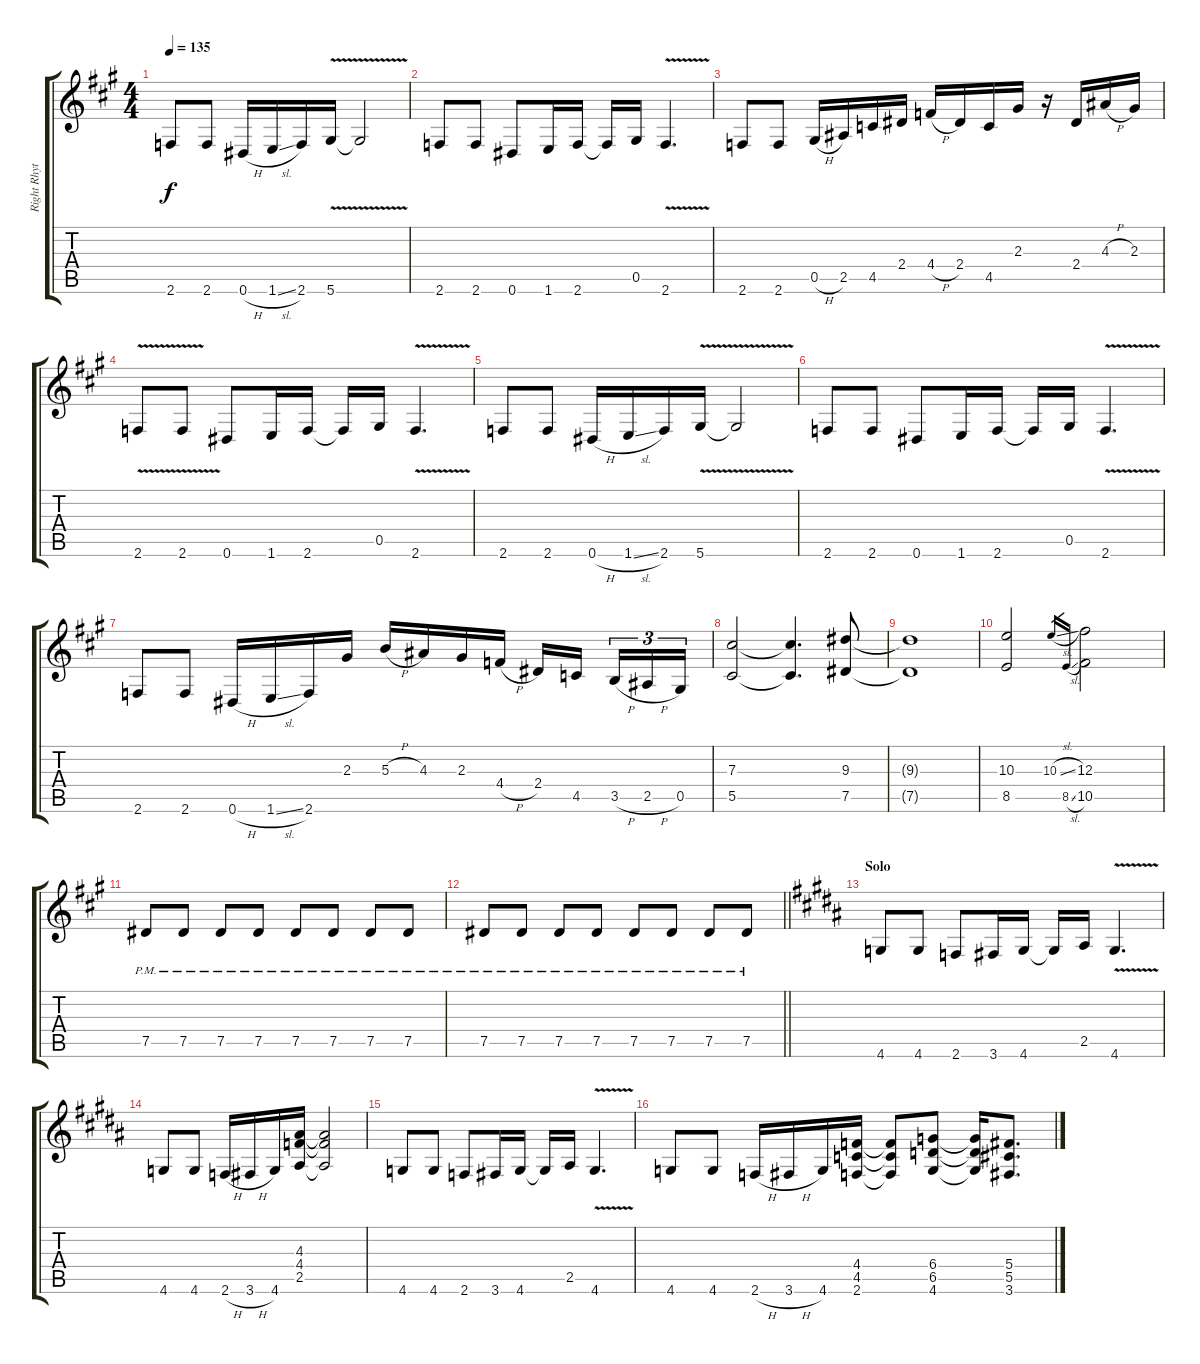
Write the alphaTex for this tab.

\track ("Right Rhythm" "Right Rhyt") {instrument distortionguitar}
\staff {score tabs}
\tuning (Eb4 Bb3 Gb3 Db3 Ab2 Eb2) {hide}
\ts (4 4)
\tempo 135
\clef g2
\ks f#minor
2.6.8{dy f} 2.6.8 0.6{h}.16 1.6{sl}.16 2.6.16 5.6{v}.16 5.6{t}.2 |
2.6.8 2.6.8 0.6.8 1.6.16 2.6.16 2.6{t}.16 0.5.16 2.6{v}.4{d} |
2.6.8 2.6.8 0.5{h}.16 2.5.16 4.5.16 2.4.16 4.4{h}.16 2.4.16 4.5.16 2.3.16 r.16 2.4.16 4.3{h}.16 2.3.16 |
2.6{v}.8 2.6{v}.8 0.6.8 1.6.16 2.6.16 2.6{t}.16 0.5.16 2.6{v}.4{d} |
2.6.8 2.6.8 0.6{h}.16 1.6{sl}.16 2.6.16 5.6{v}.16 5.6{t}.2 |
2.6.8 2.6.8 0.6.8 1.6.16 2.6.16 2.6{t}.16 0.5.16 2.6{v}.4{d} |
2.6.8 2.6.8 0.6{h}.16 1.6{sl}.16 2.6.16 2.3.16 5.3{h}.16 4.3.16 2.3.16 4.4{h}.16 2.4.16 4.5.16{beam splitsecondary} 3.5{h}.16{tu (3 2)} 2.5{h}.16{tu (3 2)} 0.5.16{tu (3 2)} |
(7.3 5.5).2 (7.3{t} 5.5{t}).4{d} (9.3 7.5).8 |
(9.3{t} 7.5{t}).1 |
(10.3 8.5).2 10.3{sl}.16{gr} 8.5{sl}.16{gr} (12.3 10.5).2 |
7.5{pm}.8 7.5{pm}.8 7.5{pm}.8 7.5{pm}.8 7.5{pm}.8 7.5{pm}.8 7.5{pm}.8 7.5{pm}.8 |
\barLineRight lightlight
7.5{pm}.8 7.5{pm}.8 7.5{pm}.8 7.5{pm}.8 7.5{pm}.8 7.5{pm}.8 7.5{pm}.8 7.5{pm}.8 |
\section ("" "Solo")
\ks g#minor
4.6.8 4.6.8 2.6.8 3.6.16 4.6.16 4.6{t}.16 2.5.16 4.6{v}.4{d} |
4.6.8 4.6.8 2.6{h}.16 3.6{h}.16 4.6.16 (4.3 4.4 2.5).16 (4.3{t} 4.4{t} 2.5{t}).2 |
4.6.8 4.6.8 2.6.8 3.6.16 4.6.16 4.6{t}.16 2.5.16 4.6{v}.4{d} |
4.6.8 4.6.8 2.6{h}.16 3.6{h}.16 4.6.16 (4.4 4.5 2.6).16 (4.4{t} 4.5{t} 2.6{t}).8 (6.4 6.5 4.6).8 (6.4{t} 6.5{t} 4.6{t}).16 (5.4 5.5 3.6).8{d}
